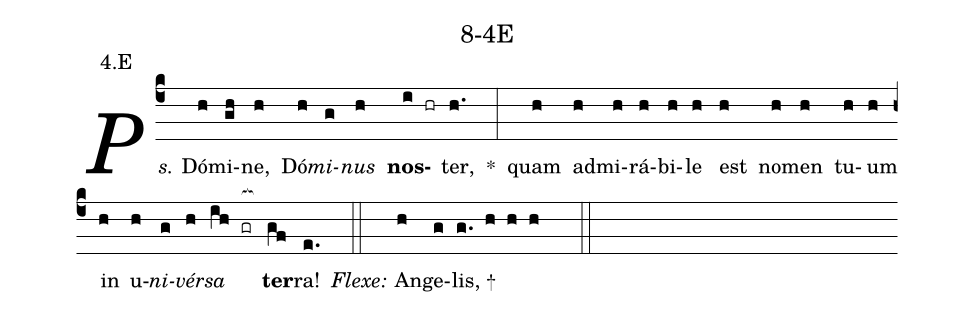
name: 8-4E;
annotation: 4.E;
%%
(c4)<i>Ps.</i> Dó(h)mi(gh)ne,(h) Dó(h)<i>mi</i>(g)<i>nus</i>(h) <b>nos</b>(i hr)ter,(h.) *(:) quam(h) ad(h)mi(h)rá(h)bi(h)le(h) est(h) no(h)men(h) tu(h)um(h) in(h) u(h)<i>ni</i>(g)<i>vér</i>(h)<i>sa</i>(ih gr[ocb:1{]) <b>ter</b>(gf[ocb:0}])ra!(e.) (::)
<i>Flexe:</i>  {A}n(h)ge(g)lis, <sp>+</sp>(g. h h h  ::)

%E(h) u(g) o(h) u(ih) a(gf) e.(e.) (::)
